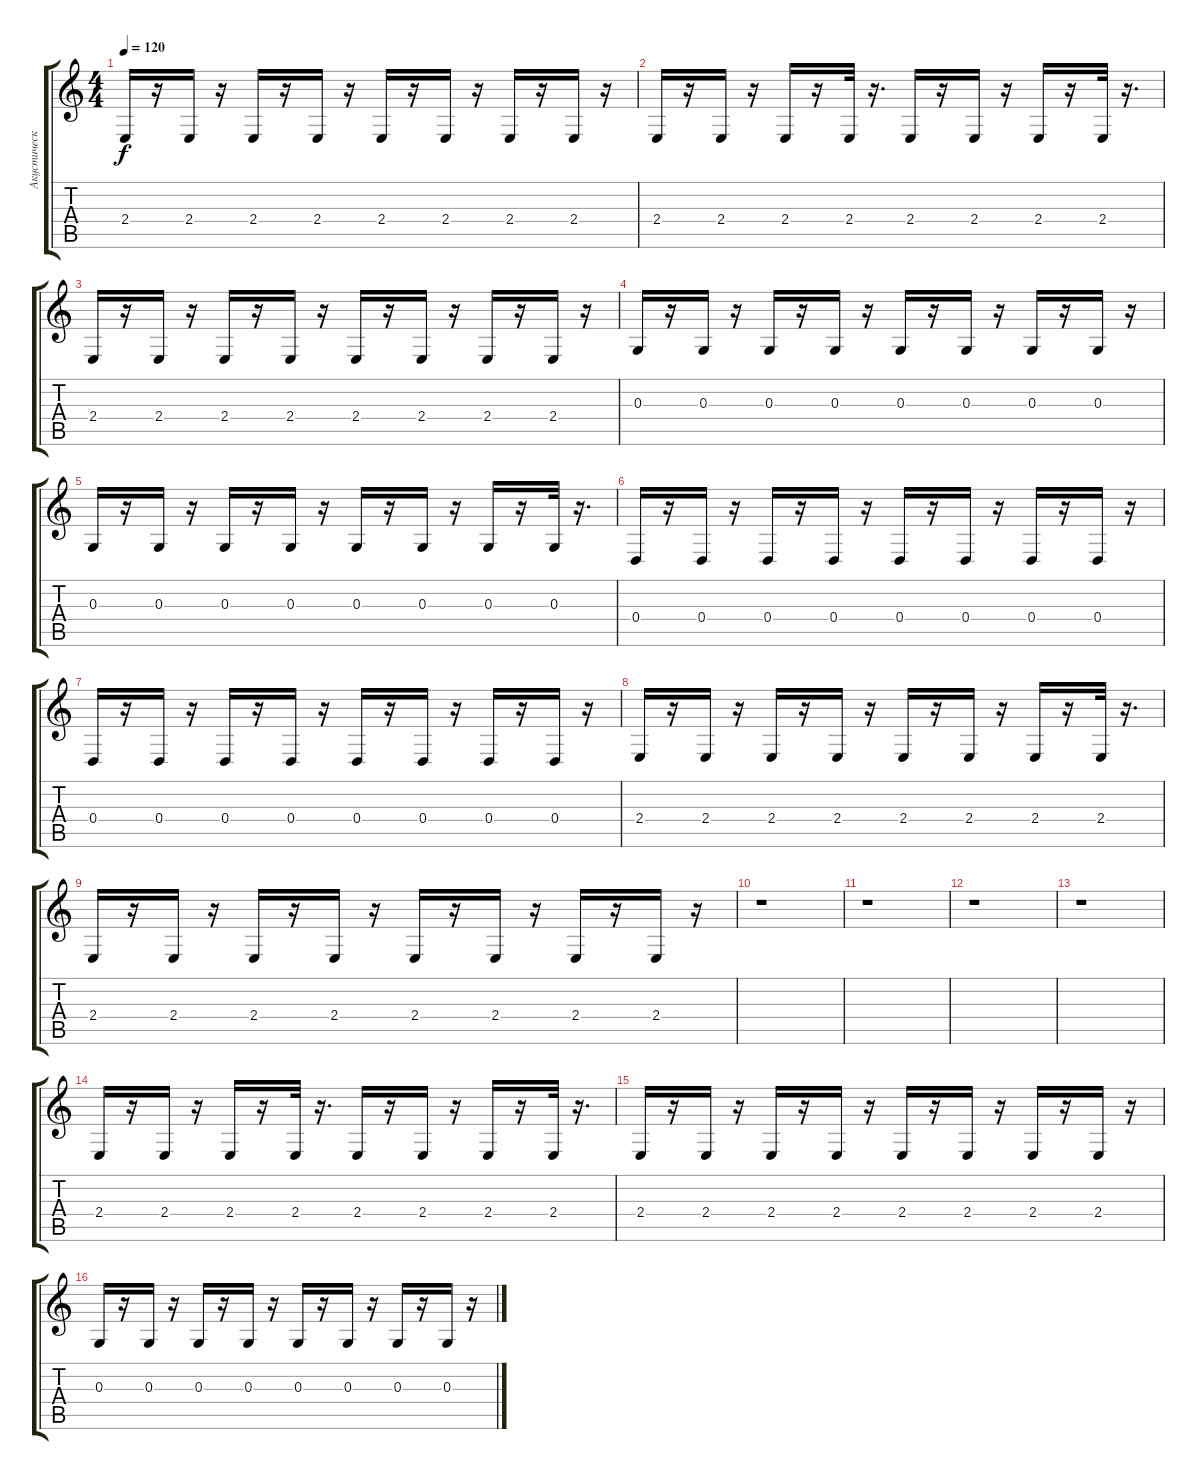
\track ("Акустический Гранд Роял" "Акустическ") {instrument acousticgrandpiano}
\staff {score tabs}
\tuning (E4 B3 G3 D3 A2 E2) {hide}
\ts (4 4)
\tempo 120
\clef g2
\ks c
2.4.16{dy f} r.16 2.4.16 r.16 2.4.16 r.16 2.4.16 r.16 2.4.16 r.16 2.4.16 r.16 2.4.16 r.16 2.4.16 r.16 |
2.4.16 r.16 2.4.16 r.16 2.4.16 r.16 2.4.32 r.16{d} 2.4.16 r.16 2.4.16 r.16 2.4.16 r.16 2.4.32 r.16{d} |
2.4.16 r.16 2.4.16 r.16 2.4.16 r.16 2.4.16 r.16 2.4.16 r.16 2.4.16 r.16 2.4.16 r.16 2.4.16 r.16 |
0.3.16 r.16 0.3.16 r.16 0.3.16 r.16 0.3.16 r.16 0.3.16 r.16 0.3.16 r.16 0.3.16 r.16 0.3.16 r.16 |
0.3.16 r.16 0.3.16 r.16 0.3.16 r.16 0.3.16 r.16 0.3.16 r.16 0.3.16 r.16 0.3.16 r.16 0.3.32 r.16{d} |
0.4.16 r.16 0.4.16 r.16 0.4.16 r.16 0.4.16 r.16 0.4.16 r.16 0.4.16 r.16 0.4.16 r.16 0.4.16 r.16 |
0.4.16 r.16 0.4.16 r.16 0.4.16 r.16 0.4.16 r.16 0.4.16 r.16 0.4.16 r.16 0.4.16 r.16 0.4.16 r.16 |
2.4.16 r.16 2.4.16 r.16 2.4.16 r.16 2.4.16 r.16 2.4.16 r.16 2.4.16 r.16 2.4.16 r.16 2.4.32 r.16{d} |
2.4.16 r.16 2.4.16 r.16 2.4.16 r.16 2.4.16 r.16 2.4.16 r.16 2.4.16 r.16 2.4.16 r.16 2.4.16 r.16 |
r.1 |
r.1 |
r.1 |
r.1 |
2.4.16 r.16 2.4.16 r.16 2.4.16 r.16 2.4.32 r.16{d} 2.4.16 r.16 2.4.16 r.16 2.4.16 r.16 2.4.32 r.16{d} |
2.4.16 r.16 2.4.16 r.16 2.4.16 r.16 2.4.16 r.16 2.4.16 r.16 2.4.16 r.16 2.4.16 r.16 2.4.16 r.16 |
0.3.16 r.16 0.3.16 r.16 0.3.16 r.16 0.3.16 r.16 0.3.16 r.16 0.3.16 r.16 0.3.16 r.16 0.3.16 r.16
